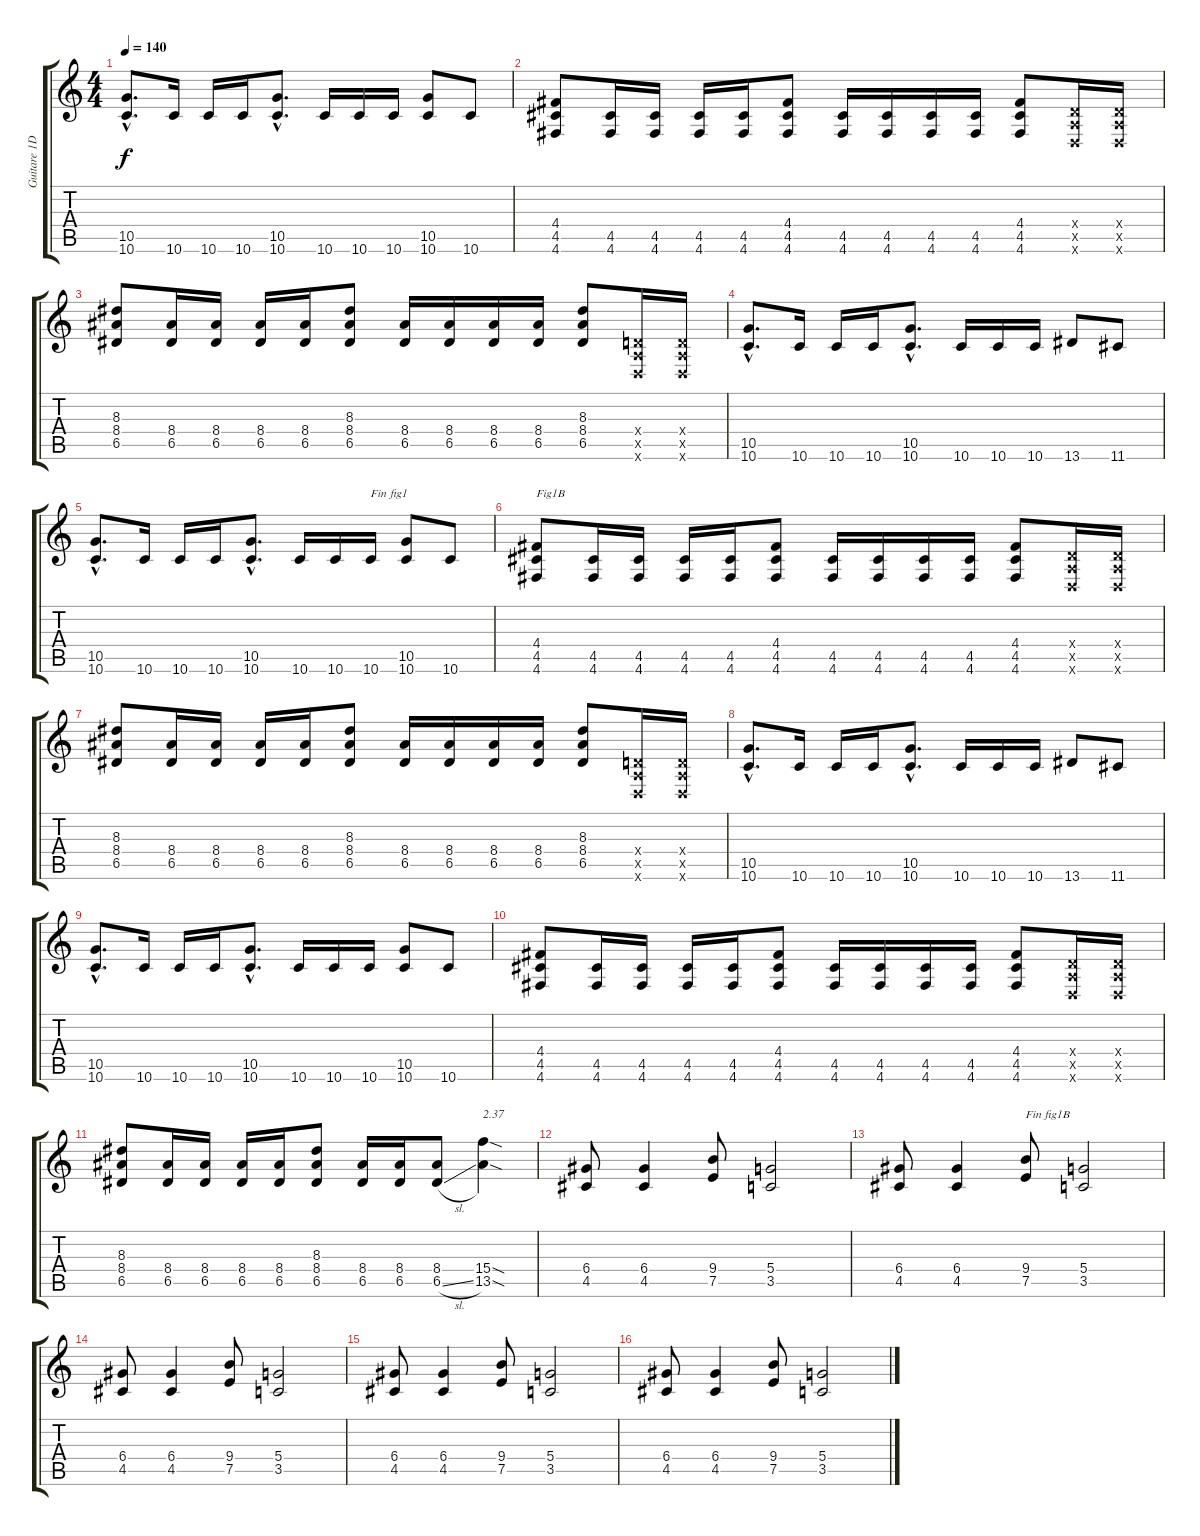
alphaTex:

\track ("Guitare 1Dr-D" "Guitare 1D") {instrument overdrivenguitar}
\staff {score tabs}
\tuning (E4 B3 G3 D3 A2 D2) {hide}
\ts (4 4)
\tempo 140
\clef g2
\ks c
(10.5{hac} 10.6{hac}).8{d dy f} 10.6.16 10.6.16 10.6.16 (10.5{hac} 10.6{hac}).8{d} 10.6.16 10.6.16 10.6.16 (10.5 10.6).8 10.6.8 |
(4.4 4.5 4.6).8 (4.5 4.6).16 (4.5 4.6).16 (4.5 4.6).16 (4.5 4.6).16 (4.4 4.5 4.6).8 (4.5 4.6).16 (4.5 4.6).16 (4.5 4.6).16 (4.5 4.6).16 (4.4 4.5 4.6).8 (0.4{x} 0.5{x} 0.6{x}).16 (0.4{x} 0.5{x} 0.6{x}).16 |
(8.3 8.4 6.5).8 (8.4 6.5).16 (8.4 6.5).16 (8.4 6.5).16 (8.4 6.5).16 (8.3 8.4 6.5).8 (8.4 6.5).16 (8.4 6.5).16 (8.4 6.5).16 (8.4 6.5).16 (8.3 8.4 6.5).8 (0.4{x} 0.5{x} 0.6{x}).16 (0.4{x} 0.5{x} 0.6{x}).16 |
(10.5{hac} 10.6{hac}).8{d} 10.6.16 10.6.16 10.6.16 (10.5{hac} 10.6{hac}).8{d} 10.6.16 10.6.16 10.6.16 13.6.8 11.6.8 |
(10.5{hac} 10.6{hac}).8{d} 10.6.16 10.6.16 10.6.16 (10.5{hac} 10.6{hac}).8{d} 10.6.16 10.6.16 10.6.16{txt "Fin fig1"} (10.5 10.6).8 10.6.8 |
(4.4 4.5 4.6).8{txt "Fig1B"} (4.5 4.6).16 (4.5 4.6).16 (4.5 4.6).16 (4.5 4.6).16 (4.4 4.5 4.6).8 (4.5 4.6).16 (4.5 4.6).16 (4.5 4.6).16 (4.5 4.6).16 (4.4 4.5 4.6).8 (0.4{x} 0.5{x} 0.6{x}).16 (0.4{x} 0.5{x} 0.6{x}).16 |
(8.3 8.4 6.5).8 (8.4 6.5).16 (8.4 6.5).16 (8.4 6.5).16 (8.4 6.5).16 (8.3 8.4 6.5).8 (8.4 6.5).16 (8.4 6.5).16 (8.4 6.5).16 (8.4 6.5).16 (8.3 8.4 6.5).8 (0.4{x} 0.5{x} 0.6{x}).16 (0.4{x} 0.5{x} 0.6{x}).16 |
(10.5{hac} 10.6{hac}).8{d} 10.6.16 10.6.16 10.6.16 (10.5{hac} 10.6{hac}).8{d} 10.6.16 10.6.16 10.6.16 13.6.8 11.6.8 |
(10.5{hac} 10.6{hac}).8{d} 10.6.16 10.6.16 10.6.16 (10.5{hac} 10.6{hac}).8{d} 10.6.16 10.6.16 10.6.16 (10.5 10.6).8 10.6.8 |
(4.4 4.5 4.6).8 (4.5 4.6).16 (4.5 4.6).16 (4.5 4.6).16 (4.5 4.6).16 (4.4 4.5 4.6).8 (4.5 4.6).16 (4.5 4.6).16 (4.5 4.6).16 (4.5 4.6).16 (4.4 4.5 4.6).8 (0.4{x} 0.5{x} 0.6{x}).16 (0.4{x} 0.5{x} 0.6{x}).16 |
(8.3 8.4 6.5).8 (8.4 6.5).16 (8.4 6.5).16 (8.4 6.5).16 (8.4 6.5).16 (8.3 8.4 6.5).8 (8.4 6.5).16 (8.4 6.5).16 (8.4 6.5{sl}).8 (15.4{sod} 13.5{sod}).4{txt "2.37"} |
(6.4 4.5).8 (6.4 4.5).4 (9.4 7.5).8 (5.4 3.5).2 |
(6.4 4.5).8 (6.4 4.5).4 (9.4 7.5).8{txt "Fin fig1B"} (5.4 3.5).2 |
(6.4 4.5).8 (6.4 4.5).4 (9.4 7.5).8 (5.4 3.5).2 |
(6.4 4.5).8 (6.4 4.5).4 (9.4 7.5).8 (5.4 3.5).2 |
(6.4 4.5).8 (6.4 4.5).4 (9.4 7.5).8 (5.4 3.5).2
